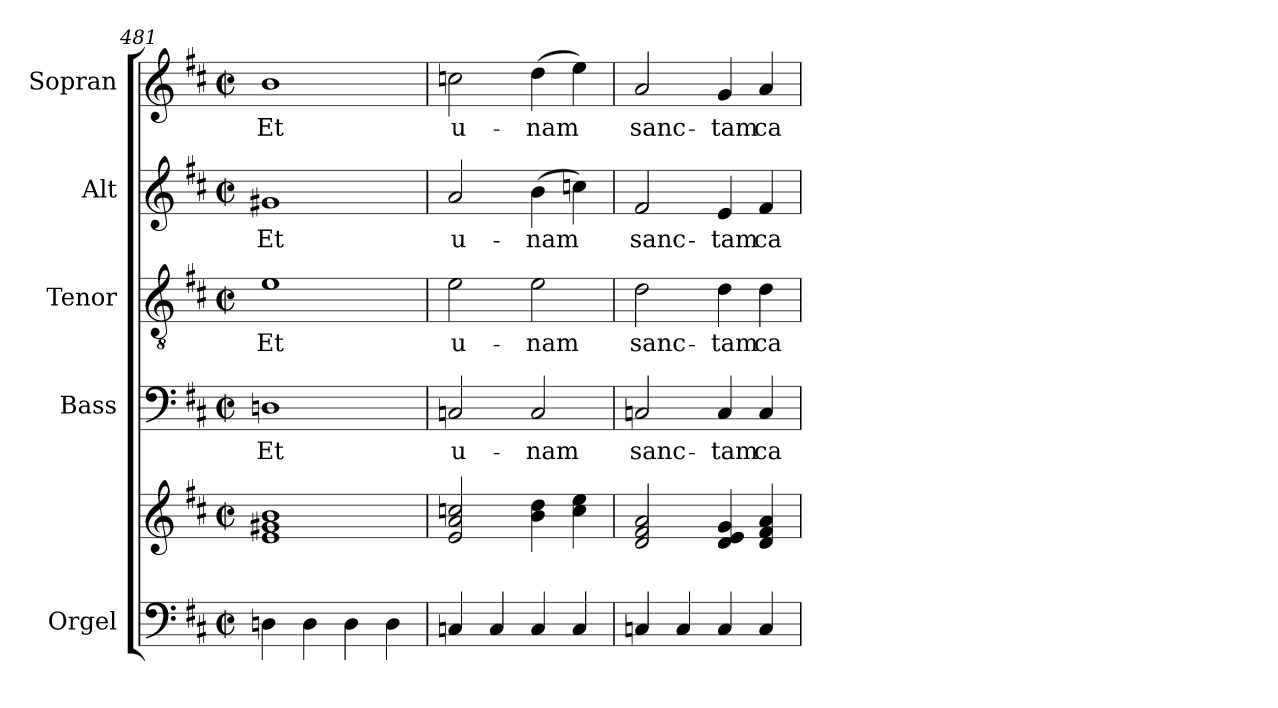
**kern	**kern	**kern	**text	**kern	**text	**kern	**text	**kern	**text
*part5	*part5	*part4	*part4	*part3	*part3	*part2	*part2	*part1	*part1
*staff6	*staff5	*staff4	*staff4	*staff3	*staff3	*staff2	*staff2	*staff1	*staff1
*I"Orgel	*	*I"Bass	*	*I"Tenor	*	*I"Alt	*	*I"Sopran	*
*I'Org.	*	*I'B.	*	*I'T.	*	*I'A.	*	*I'S.	*
*clefF4	*clefG2	*clefF4	*	*clefGv2	*	*clefG2	*	*clefG2	*
*k[f#c#]	*k[f#c#]	*k[f#c#]	*	*k[f#c#]	*	*k[f#c#]	*	*k[f#c#]	*
*D:	*D:	*D:	*	*D:	*	*D:	*	*D:	*
*M2/2	*M2/2	*M2/2	*	*M2/2	*	*M2/2	*	*M2/2	*
*met(c|)	*met(c|)	*met(c|)	*	*met(c|)	*	*met(c|)	*	*met(c|)	*
=481	=481	=481	=481	=481	=481	=481	=481	=481	=481
!	!	!	!LO:LY:b	!	!LO:LY:b	!	!LO:LY:b	!	!LO:LY:b
4Dn\	1e 1g#X 1b	1Dn	Et	1e	Et	1g#X	Et	1b	Et
4D\	.	.	.	.	.	.	.	.	.
4D\	.	.	.	.	.	.	.	.	.
4D\	.	.	.	.	.	.	.	.	.
=482	=482	=482	=482	=482	=482	=482	=482	=482	=482
!	!	!	!LO:LY:b	!	!LO:LY:b	!	!LO:LY:b	!	!LO:LY:b
4Cn/	2e/ 2a/ 2ccn/	2Cn/	u-	2e\	u-	2a/	u-	2ccn\	u-
4C/	.	.	.	.	.	.	.	.	.
!	!	!	!LO:LY:b	!	!LO:LY:b	!	!LO:LY:b	!	!LO:LY:b
4C/	4b\ 4dd\	2C/	-nam	2e\	-nam	(>4b\	-nam	(>4dd\	-nam
4C/	4cc\ 4ee\	.	.	.	.	4ccn\)	.	4ee\)	.
=483	=483	=483	=483	=483	=483	=483	=483	=483	=483
!	!	!	!LO:LY:b	!	!LO:LY:b	!	!LO:LY:b	!	!LO:LY:b
4Cn/	2d/ 2f#/ 2a/	2Cn/	sanc-	2d\	sanc-	2f#/	sanc-	2a/	sanc-
4C/	.	.	.	.	.	.	.	.	.
!	!	!	!LO:LY:b	!	!LO:LY:b	!	!LO:LY:b	!	!LO:LY:b
4C/	4d/ 4e/ 4g/	4C/	-tam	4d\	-tam	4e/	-tam	4g/	-tam
!	!	!	!LO:LY:b	!	!LO:LY:b	!	!LO:LY:b	!	!LO:LY:b
4C/	4d/ 4f#/ 4a/	4C/	ca-	4d\	ca-	4f#/	ca-	4a/	ca-
=	=	=	=	=	=	=	=	=	=
*-	*-	*-	*-	*-	*-	*-	*-	*-	*-
